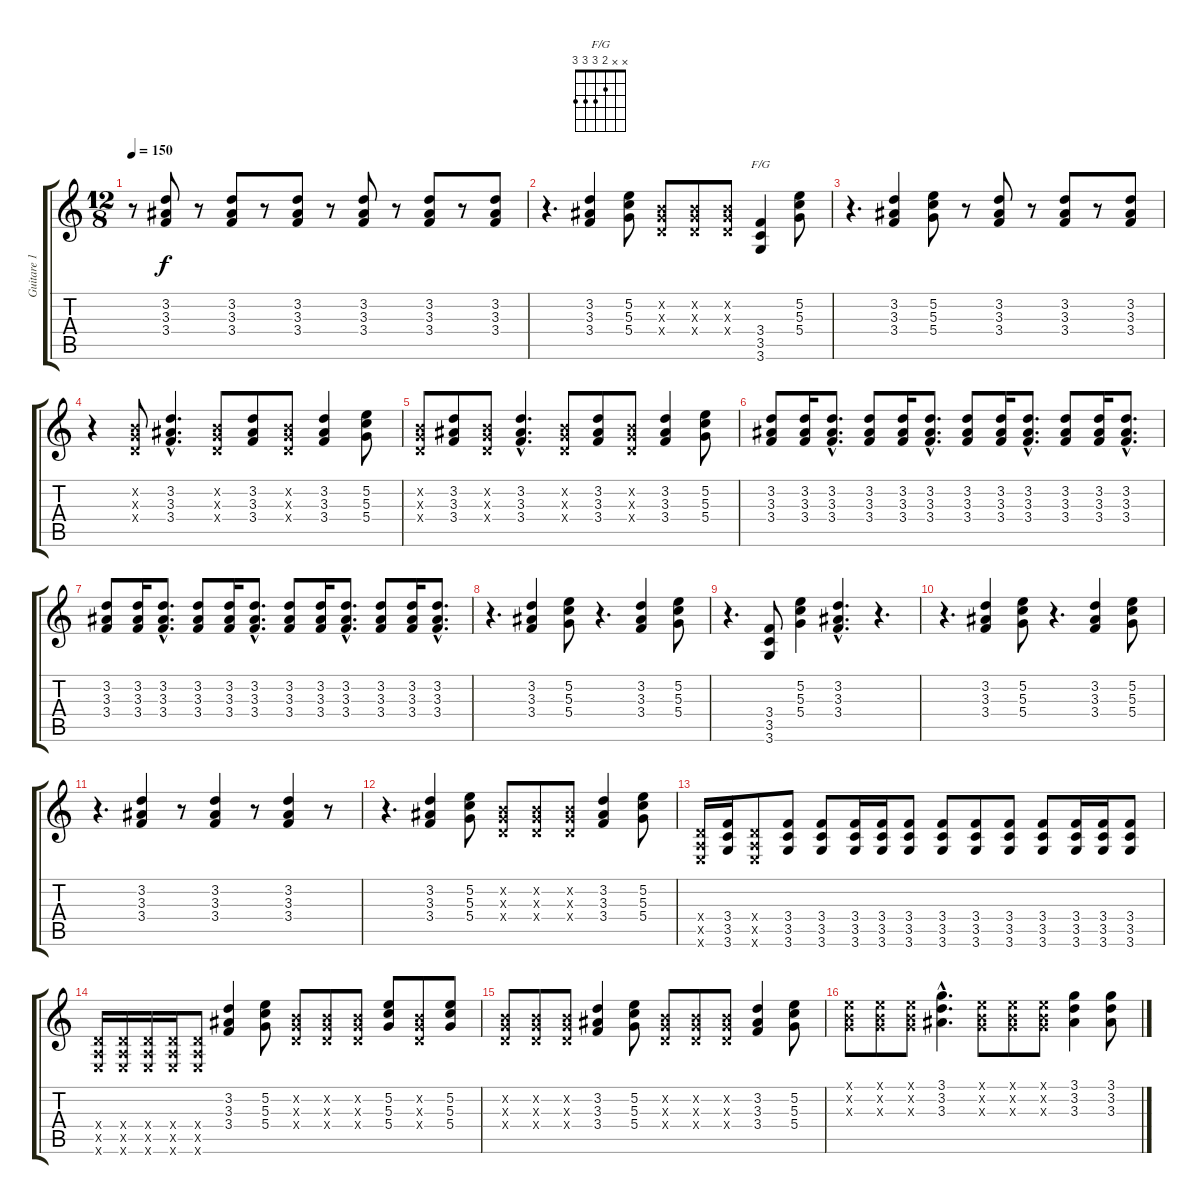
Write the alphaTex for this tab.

\track ("Guitare 1" "Guitare 1") {instrument electricguitarclean}
\staff {score tabs}
\tuning (E4 B3 G3 D3 A2 E2) {hide}
\chord ("F/G" x x 2 3 3 3)
\ts (12 8)
\tempo 150
\clef g2
\ks c
r.8{dy f} (3.2 3.3 3.4).8 r.8 (3.2 3.3 3.4).8 r.8 (3.2 3.3 3.4).8 r.8 (3.2 3.3 3.4).8 r.8 (3.2 3.3 3.4).8 r.8 (3.2 3.3 3.4).8 |
r.4{d} (3.2 3.3 3.4).4 (5.2 5.3 5.4).8 (0.2{x} 0.3{x} 0.4{x}).8 (0.2{x} 0.3{x} 0.4{x}).8 (0.2{x} 0.3{x} 0.4{x}).8 (3.4 3.5 3.6).4{ch "F/G"} (5.2 5.3 5.4).8 |
r.4{d} (3.2 3.3 3.4).4 (5.2 5.3 5.4).8 r.8 (3.2 3.3 3.4).8 r.8 (3.2 3.3 3.4).8 r.8 (3.2 3.3 3.4).8 |
r.4 (0.2{x} 0.3{x} 0.4{x}).8 (3.2{hac} 3.3{hac} 3.4{hac}).4{d} (0.2{x} 0.3{x} 0.4{x}).8 (3.2 3.3 3.4).8 (0.2{x} 0.3{x} 0.4{x}).8 (3.2 3.3 3.4).4 (5.2 5.3 5.4).8 |
(0.2{x} 0.3{x} 0.4{x}).8 (3.2 3.3 3.4).8 (0.2{x} 0.3{x} 0.4{x}).8 (3.2{hac} 3.3{hac} 3.4{hac}).4{d} (0.2{x} 0.3{x} 0.4{x}).8 (3.2 3.3 3.4).8 (0.2{x} 0.3{x} 0.4{x}).8 (3.2 3.3 3.4).4 (5.2 5.3 5.4).8 |
(3.2 3.3 3.4).8 (3.2 3.3 3.4).16 (3.2{hac} 3.3{hac} 3.4{hac}).8{d} (3.2 3.3 3.4).8 (3.2 3.3 3.4).16 (3.2{hac} 3.3{hac} 3.4{hac}).8{d} (3.2 3.3 3.4).8 (3.2 3.3 3.4).16 (3.2{hac} 3.3{hac} 3.4{hac}).8{d} (3.2 3.3 3.4).8 (3.2 3.3 3.4).16 (3.2{hac} 3.3{hac} 3.4{hac}).8{d} |
(3.2 3.3 3.4).8 (3.2 3.3 3.4).16 (3.2{hac} 3.3{hac} 3.4{hac}).8{d} (3.2 3.3 3.4).8 (3.2 3.3 3.4).16 (3.2{hac} 3.3{hac} 3.4{hac}).8{d} (3.2 3.3 3.4).8 (3.2 3.3 3.4).16 (3.2{hac} 3.3{hac} 3.4{hac}).8{d} (3.2 3.3 3.4).8 (3.2 3.3 3.4).16 (3.2{hac} 3.3{hac} 3.4{hac}).8{d} |
r.4{d} (3.2 3.3 3.4).4 (5.2 5.3 5.4).8 r.4{d} (3.2 3.3 3.4).4 (5.2 5.3 5.4).8 |
r.4{d} (3.4 3.5 3.6).8 (5.2 5.3 5.4).4 (3.2{hac} 3.3{hac} 3.4{hac}).4{d} r.4{d} |
r.4{d} (3.2 3.3 3.4).4 (5.2 5.3 5.4).8 r.4{d} (3.2 3.3 3.4).4 (5.2 5.3 5.4).8 |
r.4{d} (3.2 3.3 3.4).4 r.8 (3.2 3.3 3.4).4 r.8 (3.2 3.3 3.4).4 r.8 |
r.4{d} (3.2 3.3 3.4).4 (5.2 5.3 5.4).8 (0.2{x} 0.3{x} 0.4{x}).8 (0.2{x} 0.3{x} 0.4{x}).8 (0.2{x} 0.3{x} 0.4{x}).8 (3.2 3.3 3.4).4 (5.2 5.3 5.4).8 |
(0.4{x} 0.5{x} 0.6{x}).16 (3.4 3.5 3.6).16 (0.4{x} 0.5{x} 0.6{x}).8 (3.4 3.5 3.6).8 (3.4 3.5 3.6).8 (3.4 3.5 3.6).16 (3.4 3.5 3.6).16 (3.4 3.5 3.6).8 (3.4 3.5 3.6).8 (3.4 3.5 3.6).8 (3.4 3.5 3.6).8 (3.4 3.5 3.6).8 (3.4 3.5 3.6).16 (3.4 3.5 3.6).16 (3.4 3.5 3.6).8 |
(0.4{x} 0.5{x} 0.6{x}).16 (0.4{x} 0.5{x} 0.6{x}).16 (0.4{x} 0.5{x} 0.6{x}).16 (0.4{x} 0.5{x} 0.6{x}).16 (0.4{x} 0.5{x} 0.6{x}).8 (3.2 3.3 3.4).4 (5.2 5.3 5.4).8 (0.2{x} 0.3{x} 0.4{x}).8 (0.2{x} 0.3{x} 0.4{x}).8 (0.2{x} 0.3{x} 0.4{x}).8 (5.2 5.3 5.4).8 (0.2{x} 0.3{x} 0.4{x}).8 (5.2 5.3 5.4).8 |
(0.2{x} 0.3{x} 0.4{x}).8 (0.2{x} 0.3{x} 0.4{x}).8 (0.2{x} 0.3{x} 0.4{x}).8 (3.2 3.3 3.4).4 (5.2 5.3 5.4).8 (0.2{x} 0.3{x} 0.4{x}).8 (0.2{x} 0.3{x} 0.4{x}).8 (0.2{x} 0.3{x} 0.4{x}).8 (3.2 3.3 3.4).4 (5.2 5.3 5.4).8 |
(0.1{x} 0.2{x} 0.3{x}).8 (0.1{x} 0.2{x} 0.3{x}).8 (0.1{x} 0.2{x} 0.3{x}).8 (3.1{hac} 3.2{hac} 3.3{hac}).4{d} (0.1{x} 0.2{x} 0.3{x}).8 (0.1{x} 0.2{x} 0.3{x}).8 (0.1{x} 0.2{x} 0.3{x}).8 (3.1 3.2 3.3).4 (3.1 3.2 3.3).8
